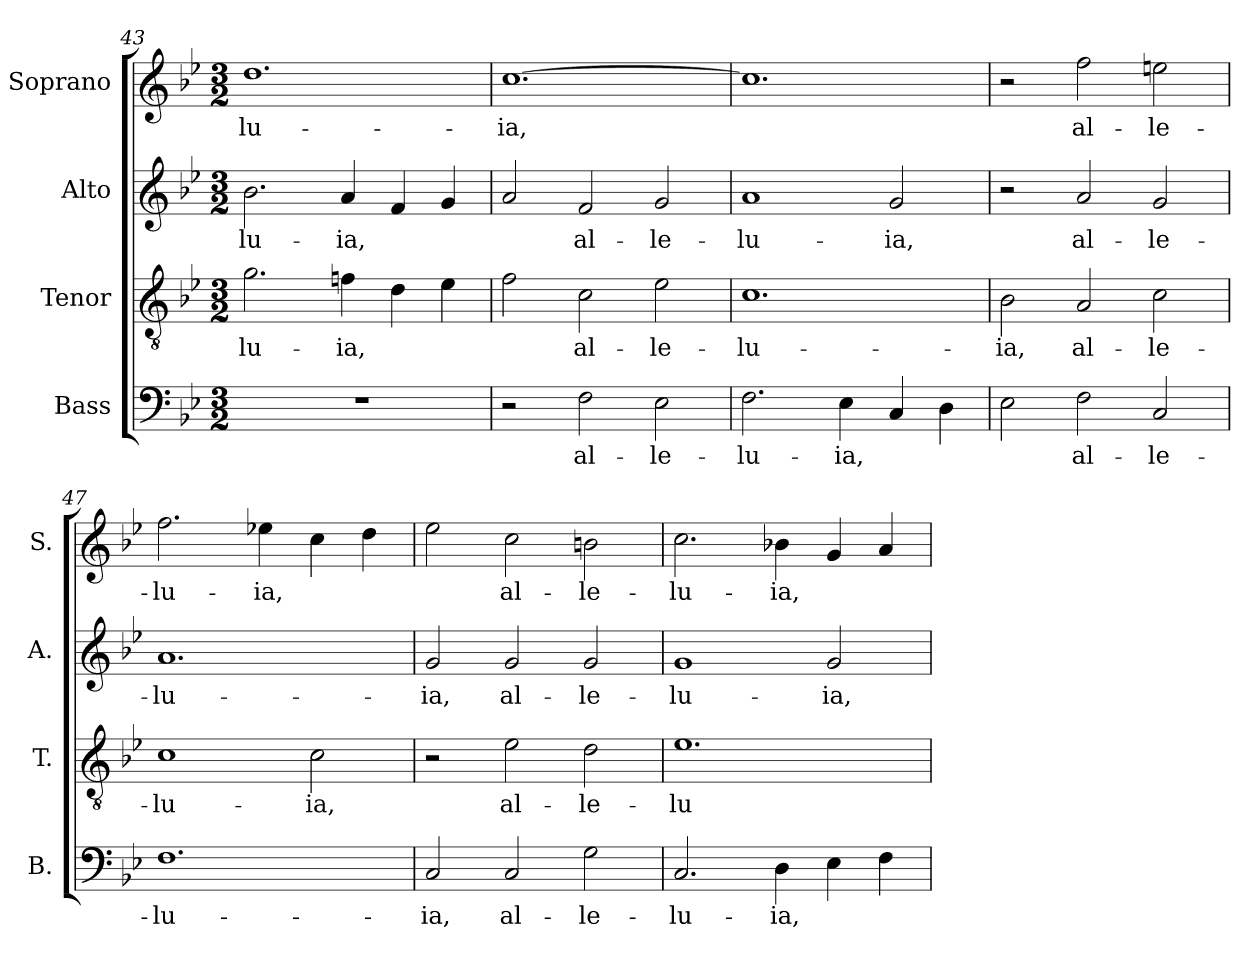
**kern	**text	**kern	**text	**kern	**text	**kern	**text
*part4	*part4	*part3	*part3	*part2	*part2	*part1	*part1
*staff4	*staff4	*staff3	*staff3	*staff2	*staff2	*staff1	*staff1
*I"Bass	*	*I"Tenor	*	*I"Alto	*	*I"Soprano	*
*I'B.	*	*I'T.	*	*I'A.	*	*I'S.	*
!!LO:LB:g=z
*clefF4	*	*clefGv2	*	*clefG2	*	*clefG2	*
*	*	*ITrd7c12	*	*	*	*	*
*k[b-e-]	*	*k[b-e-]	*	*k[b-e-]	*	*k[b-e-]	*
*B-:	*	*B-:	*	*B-:	*	*B-:	*
*M3/2	*	*M3/2	*	*M3/2	*	*M3/2	*
=43	=43	=43	=43	=43	=43	=43	=43
!LO:N:vis=1	!	!	!	!	!	!	!
!	!	!	!LO:LY:b:color=#000000	!	!	!	!
!	!	!	!	!	!LO:LY:b:color=#000000	!	!
!	!	!	!	!	!	!	!LO:LY:b:color=#000000
1.r	.	2.Gi\	-lu-	2.b-i\	-lu-	1.ddi	-lu-
!	!	!	!LO:LY:b:color=#000000	!	!	!	!
!	!	!	!	!	!LO:LY:b:color=#000000	!	!
.	.	4Fni\	-ia,	4ai/	-ia,	.	.
.	.	4Di\	.	4fi/	.	.	.
.	.	4E-i\	.	4gi/	.	.	.
=44	=44	=44	=44	=44	=44	=44	=44
!	!	!	!	!	!	!	!LO:LY:b:color=#000000
2r	.	2Fi\	.	2ai/	.	[1.cci	-ia,
!	!LO:LY:b:color=#000000	!	!	!	!	!	!
!	!	!	!LO:LY:b:color=#000000	!	!	!	!
!	!	!	!	!	!LO:LY:b:color=#000000	!	!
2Fi\	al-	2Ci\	al-	2fi/	al-	.	.
!	!LO:LY:b:color=#000000	!	!	!	!	!	!
!	!	!	!LO:LY:b:color=#000000	!	!	!	!
!	!	!	!	!	!LO:LY:b:color=#000000	!	!
2E-i\	-le-	2E-i\	-le-	2gi/	-le-	.	.
=45	=45	=45	=45	=45	=45	=45	=45
!	!LO:LY:b:color=#000000	!	!	!	!	!	!
!	!	!	!LO:LY:b:color=#000000	!	!	!	!
!	!	!	!	!	!LO:LY:b:color=#000000	!	!
2.Fi\	-lu-	1.Ci	-lu-	1ai	-lu-	1.cci]	.
!	!LO:LY:b:color=#000000	!	!	!	!	!	!
4E-i\	-ia,	.	.	.	.	.	.
!	!	!	!	!	!LO:LY:b:color=#000000	!	!
4Ci/	.	.	.	2gi/	-ia,	.	.
4Di\	.	.	.	.	.	.	.
=46	=46	=46	=46	=46	=46	=46	=46
!	!	!	!LO:LY:b:color=#000000	!	!	!	!
2E-i\	.	2BB-i\	-ia,	2r	.	2r	.
!	!LO:LY:b:color=#000000	!	!	!	!	!	!
!	!	!	!LO:LY:b:color=#000000	!	!	!	!
!	!	!	!	!	!LO:LY:b:color=#000000	!	!
!	!	!	!	!	!	!	!LO:LY:b:color=#000000
2Fi\	al-	2AAi/	al-	2ai/	al-	2ffi\	al-
!	!LO:LY:b:color=#000000	!	!	!	!	!	!
!	!	!	!LO:LY:b:color=#000000	!	!	!	!
!	!	!	!	!	!LO:LY:b:color=#000000	!	!
!	!	!	!	!	!	!	!LO:LY:b:color=#000000
2Ci/	-le-	2Ci\	-le-	2gi/	-le-	2eeni\	-le-
=47	=47	=47	=47	=47	=47	=47	=47
!	!LO:LY:b:color=#000000	!	!	!	!	!	!
!	!	!	!LO:LY:b:color=#000000	!	!	!	!
!	!	!	!	!	!LO:LY:b:color=#000000	!	!
!	!	!	!	!	!	!	!LO:LY:b:color=#000000
1.Fi	-lu-	1Ci	-lu-	1.ai	-lu-	2.ffi\	-lu-
!	!	!	!	!	!	!	!LO:LY:b:color=#000000
.	.	.	.	.	.	4ee-Xi\	-ia,
!	!	!	!LO:LY:b:color=#000000	!	!	!	!
.	.	2Ci\	-ia,	.	.	4cci\	.
.	.	.	.	.	.	4ddi\	.
=48	=48	=48	=48	=48	=48	=48	=48
!	!LO:LY:b:color=#000000	!	!	!	!	!	!
!	!	!	!	!	!LO:LY:b:color=#000000	!	!
2Ci/	-ia,	2r	.	2gi/	-ia,	2ee-i\	.
!	!LO:LY:b:color=#000000	!	!	!	!	!	!
!	!	!	!LO:LY:b:color=#000000	!	!	!	!
!	!	!	!	!	!LO:LY:b:color=#000000	!	!
!	!	!	!	!	!	!	!LO:LY:b:color=#000000
2Ci/	al-	2E-i\	al-	2gi/	al-	2cci\	al-
!	!LO:LY:b:color=#000000	!	!	!	!	!	!
!	!	!	!LO:LY:b:color=#000000	!	!	!	!
!	!	!	!	!	!LO:LY:b:color=#000000	!	!
!	!	!	!	!	!	!	!LO:LY:b:color=#000000
2Gi\	-le-	2Di\	-le-	2gi/	-le-	2bni\	-le-
!!LO:LB:g=z
=49	=49	=49	=49	=49	=49	=49	=49
!	!LO:LY:b:color=#000000	!	!	!	!	!	!
!	!	!	!LO:LY:b:color=#000000	!	!	!	!
!	!	!	!	!	!LO:LY:b:color=#000000	!	!
!	!	!	!	!	!	!	!LO:LY:b:color=#000000
2.Ci/	-lu-	1.E-i	-lu-	1gi	-lu-	2.cci\	-lu-
!	!LO:LY:b:color=#000000	!	!	!	!	!	!
!	!	!	!	!	!	!	!LO:LY:b:color=#000000
4Di\	-ia,	.	.	.	.	4b-Xi\	-ia,
!	!	!	!	!	!LO:LY:b:color=#000000	!	!
4E-i\	.	.	.	2gi/	-ia,	4gi/	.
4Fi\	.	.	.	.	.	4ai/	.
=	=	=	=	=	=	=	=
*-	*-	*-	*-	*-	*-	*-	*-
